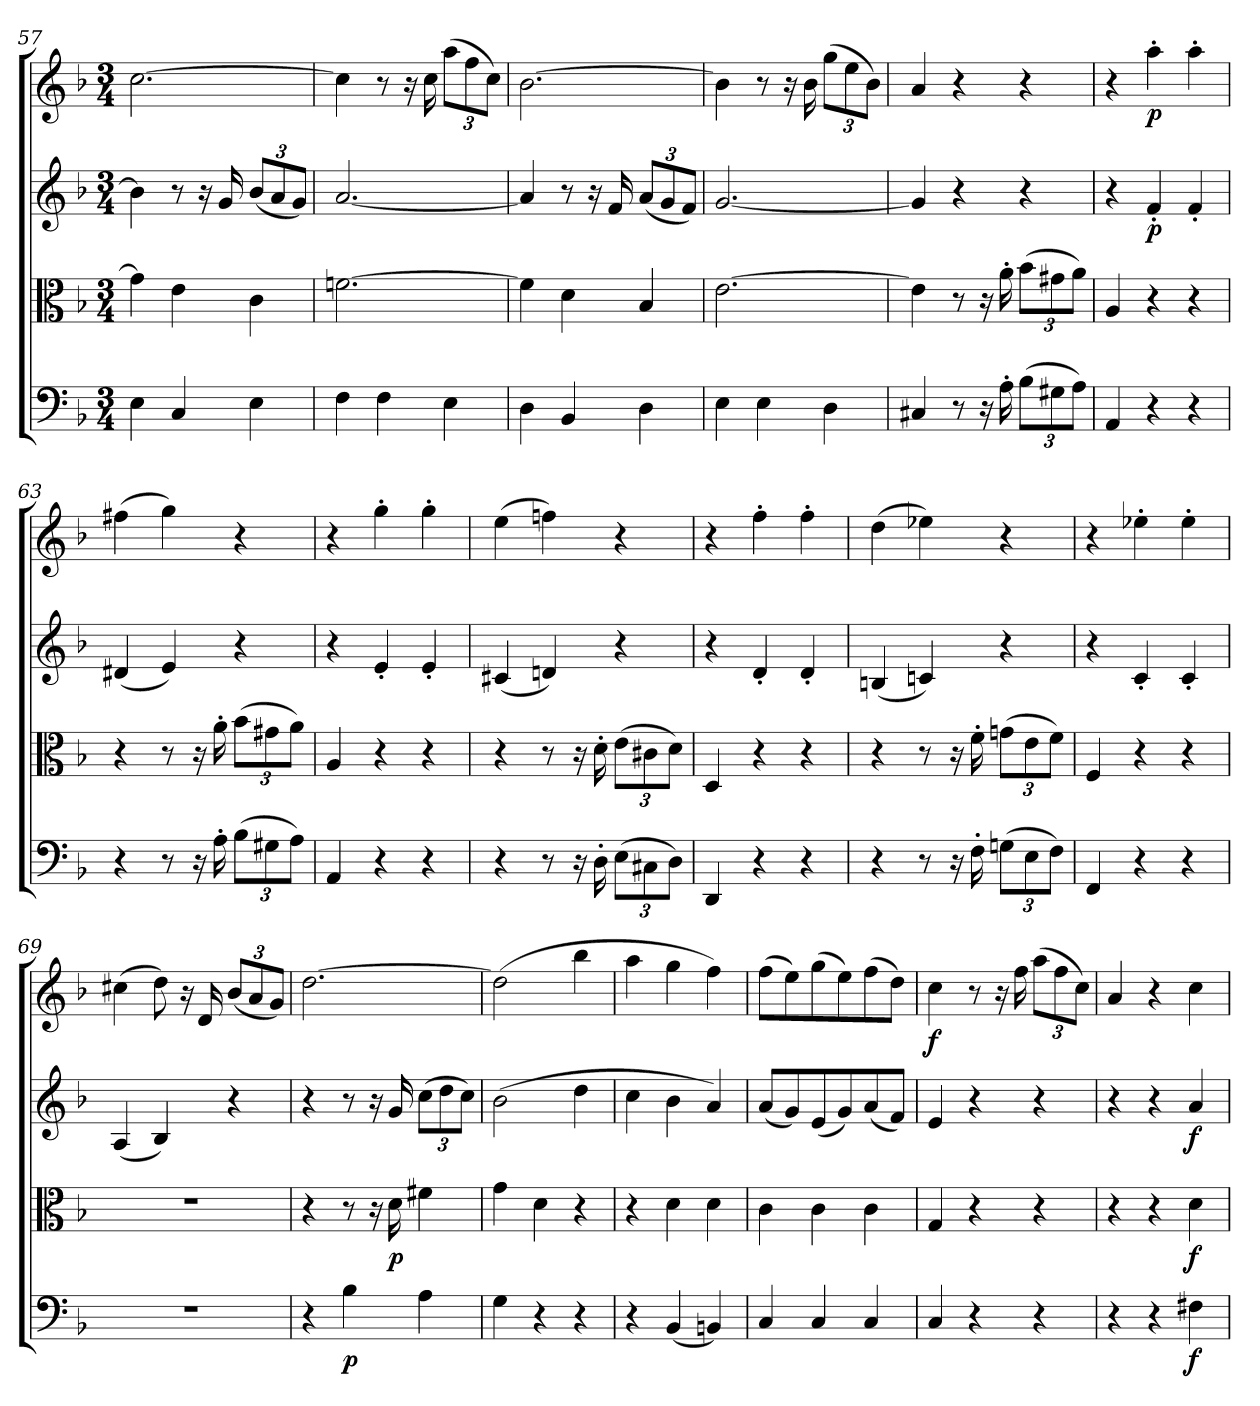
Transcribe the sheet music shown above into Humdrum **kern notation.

**kern	**dynam	**kern	**dynam	**kern	**dynam	**kern	**dynam
*part4	*part4	*part3	*part3	*part2	*part2	*part1	*part1
*staff4	*staff4	*staff3	*staff3	*staff2	*staff2	*staff1	*staff1
*clefF4	*	*clefC3	*	*clefG2	*	*clefG2	*
*k[b-]	*	*k[b-]	*	*k[b-]	*	*k[b-]	*
*F:	*	*F:	*	*F:	*	*F:	*
*M3/4	*	*M3/4	*	*M3/4	*	*M3/4	*
=57	=57	=57	=57	=57	=57	=57	=57
4E\	.	4g\]	.	4b-\]	.	[2.cc\	.
4C/	.	4e\	.	8r	.	.	.
.	.	.	.	16r	.	.	.
.	.	.	.	16g/	.	.	.
4E\	.	4c\	.	(12b-/L	.	.	.
.	.	.	.	12a/	.	.	.
.	.	.	.	12g/J)	.	.	.
=58	=58	=58	=58	=58	=58	=58	=58
4F\	.	[2.fn\	.	[2.a/	.	4cc\]	.
4F\	.	.	.	.	.	8r	.
.	.	.	.	.	.	16r	.
.	.	.	.	.	.	16cc\	.
4E\	.	.	.	.	.	(12aa\L	.
.	.	.	.	.	.	12ff\	.
.	.	.	.	.	.	12cc\J)	.
=59	=59	=59	=59	=59	=59	=59	=59
4D\	.	4f\]	.	4a/]	.	[2.b-\	.
4BB-/	.	4d\	.	8r	.	.	.
.	.	.	.	16r	.	.	.
.	.	.	.	16f/	.	.	.
4D\	.	4B-/	.	(12a/L	.	.	.
.	.	.	.	12g/	.	.	.
.	.	.	.	12f/J)	.	.	.
=60	=60	=60	=60	=60	=60	=60	=60
4E\	.	[2.e\	.	[2.g/	.	4b-\]	.
4E\	.	.	.	.	.	8r	.
.	.	.	.	.	.	16r	.
.	.	.	.	.	.	16b-\	.
4D\	.	.	.	.	.	(12gg\L	.
.	.	.	.	.	.	12ee\	.
.	.	.	.	.	.	12b-\J)	.
=61	=61	=61	=61	=61	=61	=61	=61
4C#X/	.	4e\]	.	4g/]	.	4a/	.
8r	.	8r	.	4r	.	4r	.
16r	.	16r	.	.	.	.	.
16A'\	.	16a'\	.	.	.	.	.
(12B-\L	.	(12b-\L	.	4r	.	4r	.
12G#X\	.	12g#X\	.	.	.	.	.
12A\J)	.	12a\J)	.	.	.	.	.
=62	=62	=62	=62	=62	=62	=62	=62
4AA/	.	4A/	.	4r	.	4r	.
4r	.	4r	.	4f'/	p	4aa'\	p
4r	.	4r	.	4f'/	.	4aa'\	.
=63	=63	=63	=63	=63	=63	=63	=63
4r	.	4r	.	(4d#X/	.	(4ff#X\	.
8r	.	8r	.	4e/)	.	4gg\)	.
16r	.	16r	.	.	.	.	.
16A'\	.	16a'\	.	.	.	.	.
(12B-\L	.	(12b-\L	.	4r	.	4r	.
12G#X\	.	12g#X\	.	.	.	.	.
12A\J)	.	12a\J)	.	.	.	.	.
=64	=64	=64	=64	=64	=64	=64	=64
4AA/	.	4A/	.	4r	.	4r	.
4r	.	4r	.	4e'/	.	4gg'\	.
4r	.	4r	.	4e'/	.	4gg'\	.
=65	=65	=65	=65	=65	=65	=65	=65
4r	.	4r	.	(4c#X/	.	(4ee\	.
8r	.	8r	.	4dn/)	.	4ffn\)	.
16r	.	16r	.	.	.	.	.
16D'\	.	16d'\	.	.	.	.	.
(12E\L	.	(12e\L	.	4r	.	4r	.
12C#X\	.	12c#X\	.	.	.	.	.
12D\J)	.	12d\J)	.	.	.	.	.
=66	=66	=66	=66	=66	=66	=66	=66
4DD/	.	4D/	.	4r	.	4r	.
4r	.	4r	.	4d'/	.	4ff'\	.
4r	.	4r	.	4d'/	.	4ff'\	.
=67	=67	=67	=67	=67	=67	=67	=67
4r	.	4r	.	(4Bn/	.	(4dd\	.
8r	.	8r	.	4cn/)	.	4ee-X\)	.
16r	.	16r	.	.	.	.	.
16F'\	.	16f'\	.	.	.	.	.
(12Gn\L	.	(12gn\L	.	4r	.	4r	.
12E\	.	12e\	.	.	.	.	.
12F\J)	.	12f\J)	.	.	.	.	.
=68	=68	=68	=68	=68	=68	=68	=68
4FF/	.	4F/	.	4r	.	4r	.
4r	.	4r	.	4c'/	.	4ee-X'\	.
4r	.	4r	.	4c'/	.	4ee-'\	.
=69	=69	=69	=69	=69	=69	=69	=69
2.r	.	2.r	.	(4A/	.	(4cc#X\	.
.	.	.	.	4B-/)	.	8dd\)	.
.	.	.	.	.	.	16r	.
.	.	.	.	.	.	16d/	.
.	.	.	.	4r	.	(12b-/L	.
.	.	.	.	.	.	12a/	.
.	.	.	.	.	.	12g/J)	.
=70	=70	=70	=70	=70	=70	=70	=70
4r	.	4r	.	4r	.	[2.dd\	.
4B-\	p	8r	.	8r	.	.	.
.	.	16r	.	16r	.	.	.
.	.	16d\	p	16g/	.	.	.
4A\	.	4f#X\	.	(12cc\L	.	.	.
.	.	.	.	12dd\	.	.	.
.	.	.	.	12cc\J)	.	.	.
=71	=71	=71	=71	=71	=71	=71	=71
4G\	.	4g\	.	(2b-\	.	(2dd\]	.
4r	.	4d\	.	.	.	.	.
4r	.	4r	.	4dd\	.	4bb-\	.
=72	=72	=72	=72	=72	=72	=72	=72
4r	.	4r	.	4cc\	.	4aa\	.
(4BB-/	.	4d\	.	4b-\	.	4gg\	.
4BBn/)	.	4d\	.	4a/)	.	4ff\)	.
=73	=73	=73	=73	=73	=73	=73	=73
4C/	.	4c\	.	(8a/L	.	(8ff\L	.
.	.	.	.	8g/)	.	8ee\)	.
4C/	.	4c\	.	(8e/	.	(8gg\	.
.	.	.	.	8g/)	.	8ee\)	.
4C/	.	4c\	.	(8a/	.	(8ff\	.
.	.	.	.	8f/J)	.	8dd\J)	.
=74	=74	=74	=74	=74	=74	=74	=74
4C/	.	4G/	.	4e/	.	4cc\	f
4r	.	4r	.	4r	.	8r	.
.	.	.	.	.	.	16r	.
.	.	.	.	.	.	16ff\	.
4r	.	4r	.	4r	.	(12aa\L	.
.	.	.	.	.	.	12ff\	.
.	.	.	.	.	.	12cc\J)	.
=75	=75	=75	=75	=75	=75	=75	=75
4r	.	4r	.	4r	.	4a/	.
4r	.	4r	.	4r	.	4r	.
4F#X\	f	4d\	f	4a/	f	4cc\	.
=	=	=	=	=	=	=	=
*-	*-	*-	*-	*-	*-	*-	*-
